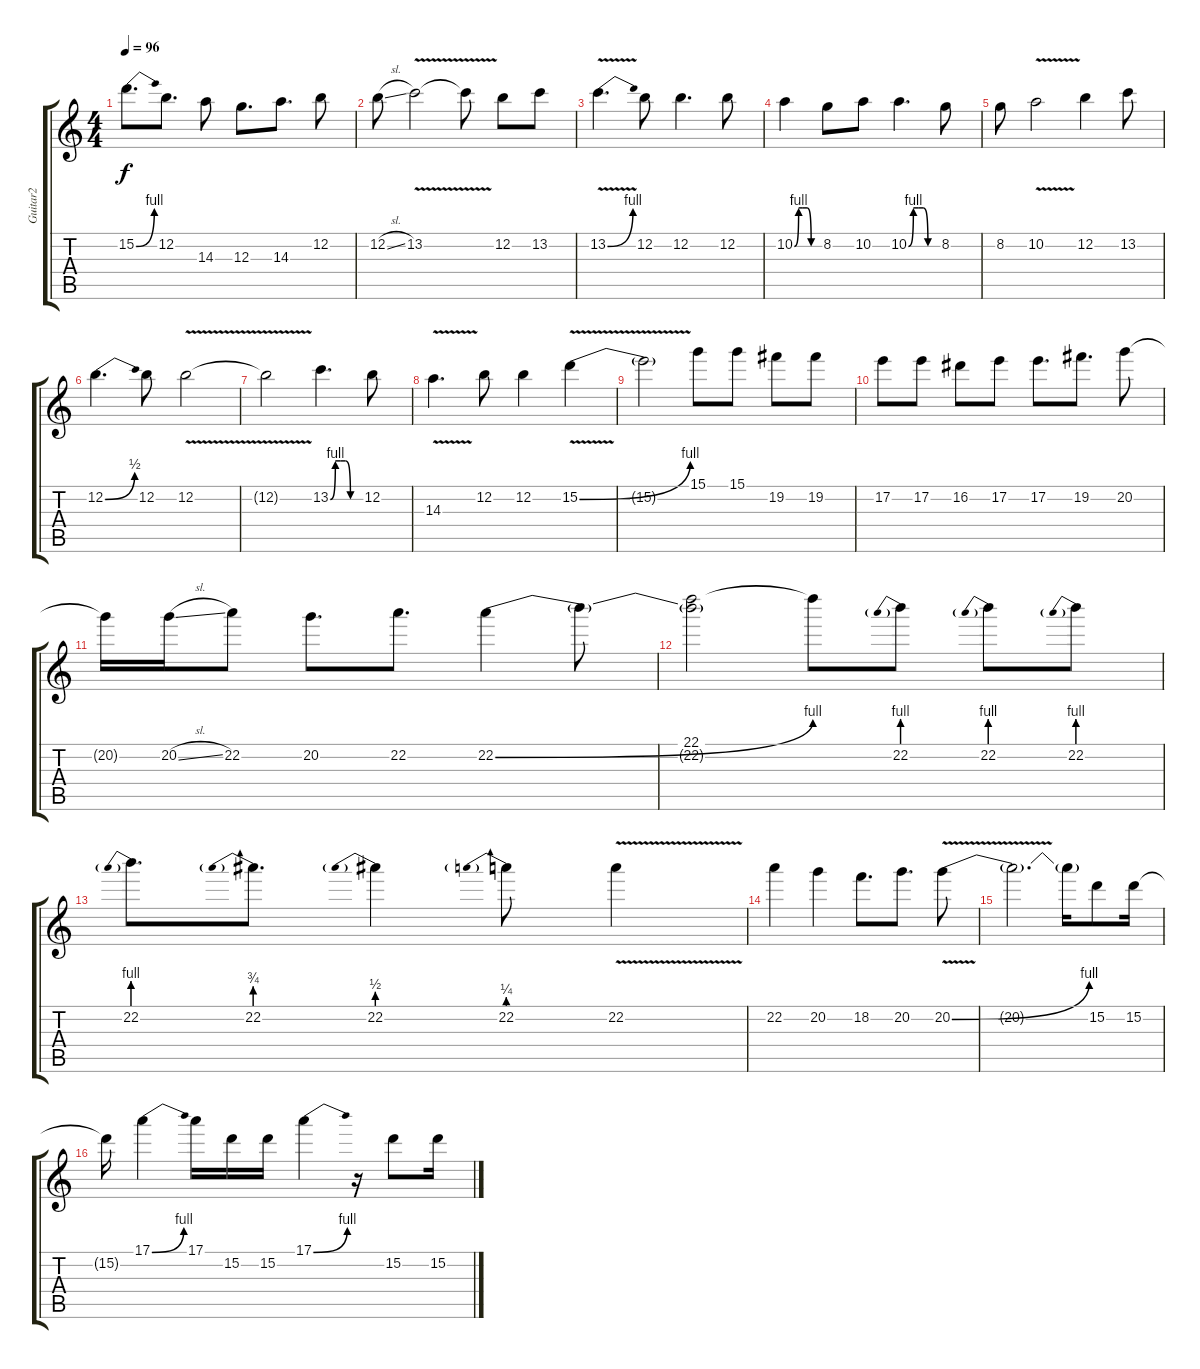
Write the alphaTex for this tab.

\track ("Guitar2" "Guitar2") {instrument overdrivenguitar}
\staff {score tabs}
\tuning (E4 B3 G3 D3 A2 E2) {hide}
\ts (4 4)
\tempo 96
\clef g2
\ks c
15.2{be (bend 0 0 60 4)}.8{d dy f} 12.2.8{d} 14.3.8 12.3.8{d} 14.3.8{d} 12.2.8 |
12.2{sl}.8 13.2{v}.2 13.2{t}.8 12.2.8 13.2.8 |
13.2{be (bend 0 0 60 4) v}.4{d} 12.2.8 12.2.4{d} 12.2.8 |
10.2{be (custom 0 0 10 4 20 4 30 4 40 0 45 0 60 0)}.4 8.2.8 10.2.8 10.2{be (custom 0 0 10 4 20 4 30 4 40 0 45 0 60 0)}.4{d} 8.2.8 |
8.2.8 10.2{v}.2 12.2.4 13.2.8 |
12.2{be (bend 0 0 60 2)}.4{d} 12.2.8 12.2{v}.2 |
12.2{t}.2 13.2{be (custom 0 0 10 4 20 4 30 4 40 0 45 0 60 0)}.4{d} 12.2.8 |
14.3{v}.4{d} 12.2.8 12.2.4 15.2{be (bend 0 0 60 4) v}.4 |
15.2{t}.2 15.1.8 15.1.8 19.2.8 19.2.8 |
17.2.8 17.2.8 16.2.8 17.2.8 17.2.8{d} 19.2.8{d} 20.2.8 |
20.2{t}.16 20.2{sl}.16 22.2.8 20.2.8{d} 22.2.8{d} 22.2{be (bend 0 0 60 4)}.4 22.2{t}.8 |
(22.1 22.2{t}).2 22.1{t}.8 22.2{be (prebend 0 4 60 4)}.8 22.2{be (prebend 0 4 60 4)}.8 22.2{be (prebend 0 4 60 4)}.8 |
22.2{be (prebend 0 4 60 4)}.8{d} 22.2{be (prebend 0 3 60 3)}.8{d} 22.2{be (prebend 0 2 60 2)}.4 22.2{be (prebend 0 1 60 1)}.8 22.2{v}.4 |
22.2.4 20.2.4 18.2.8{d} 20.2.8{d} 20.2{be (bend 0 0 60 4) v}.8 |
20.2{t}.2{d} 20.2{t}.16 15.2.8 15.2.16 |
15.2{t}.16 17.1{be (bend 0 0 60 4)}.4 17.1.16 15.2.16 15.2.16 17.1{be (bend 0 0 60 4)}.4 r.16 15.2.8 15.2.16
